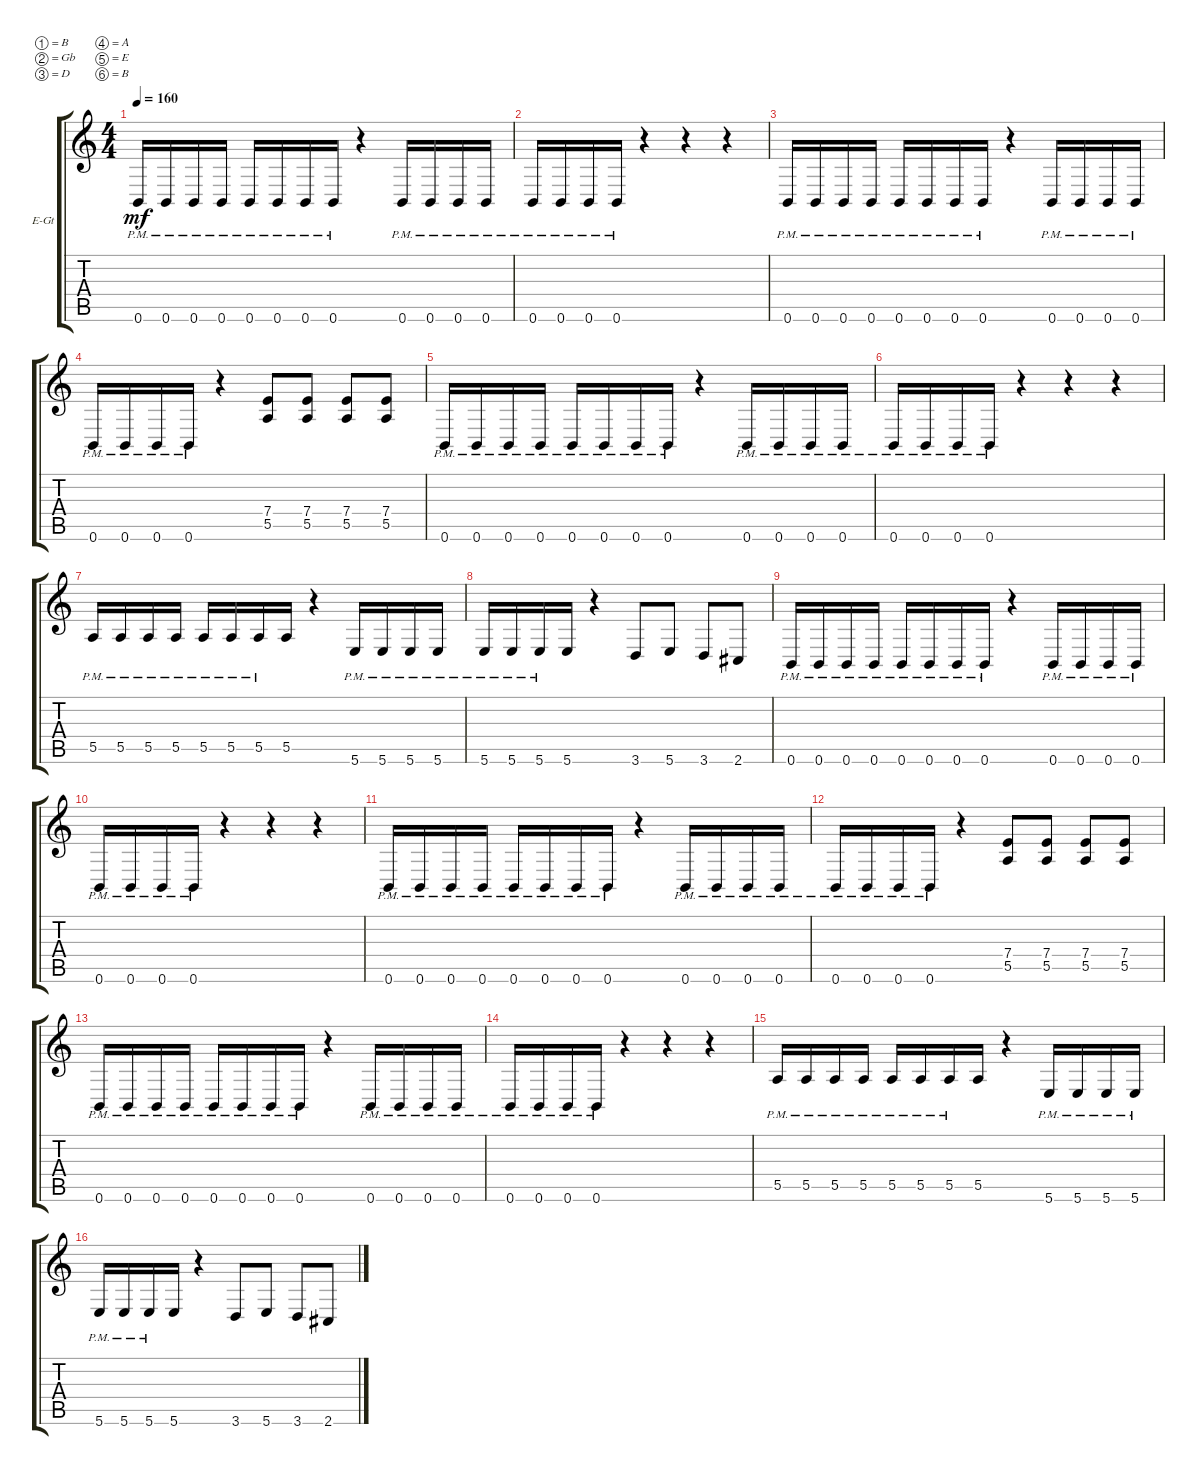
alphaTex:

\bracketExtendMode groupsimilarinstruments
\firstSystemTrackNameOrientation horizontal
\otherSystemsTrackNameOrientation horizontal
\track ("Guitar 2" "E-Gt") {instrument distortionguitar}
\staff {score tabs}
\tuning (B3 Gb3 D3 A2 E2 B1)
\ts (4 4)
\tempo 160
\clef g2
\ks c
0.6{pm}.16{dy mf instrument distortionguitar} 0.6{pm}.16 0.6{pm}.16 0.6{pm}.16 0.6{pm}.16 0.6{pm}.16 0.6{pm}.16 0.6{pm}.16 r.4 0.6{pm}.16 0.6{pm}.16 0.6{pm}.16 0.6{pm}.16 |
0.6{pm}.16 0.6{pm}.16 0.6{pm}.16 0.6{pm}.16 r.4 r.4 r.4 |
0.6{pm}.16 0.6{pm}.16 0.6{pm}.16 0.6{pm}.16 0.6{pm}.16 0.6{pm}.16 0.6{pm}.16 0.6{pm}.16 r.4 0.6{pm}.16 0.6{pm}.16 0.6{pm}.16 0.6{pm}.16 |
0.6{pm}.16 0.6{pm}.16 0.6{pm}.16 0.6{pm}.16 r.4 (5.5 7.4).8 (5.5 7.4).8 (5.5 7.4).8 (5.5 7.4).8 |
0.6{pm}.16 0.6{pm}.16 0.6{pm}.16 0.6{pm}.16 0.6{pm}.16 0.6{pm}.16 0.6{pm}.16 0.6{pm}.16 r.4 0.6{pm}.16 0.6{pm}.16 0.6{pm}.16 0.6{pm}.16 |
0.6{pm}.16 0.6{pm}.16 0.6{pm}.16 0.6{pm}.16 r.4 r.4 r.4 |
5.5{pm}.16 5.5{pm}.16 5.5{pm}.16 5.5{pm}.16 5.5{pm}.16 5.5{pm}.16 5.5{pm}.16 5.5.16 r.4 5.6{pm}.16 5.6{pm}.16 5.6{pm}.16 5.6{pm}.16 |
5.6{pm}.16 5.6{pm}.16 5.6{pm}.16 5.6.16 r.4 3.6.8 5.6.8 3.6.8 2.6.8 |
0.6{pm}.16 0.6{pm}.16 0.6{pm}.16 0.6{pm}.16 0.6{pm}.16 0.6{pm}.16 0.6{pm}.16 0.6{pm}.16 r.4 0.6{pm}.16 0.6{pm}.16 0.6{pm}.16 0.6{pm}.16 |
0.6{pm}.16 0.6{pm}.16 0.6{pm}.16 0.6{pm}.16 r.4 r.4 r.4 |
0.6{pm}.16 0.6{pm}.16 0.6{pm}.16 0.6{pm}.16 0.6{pm}.16 0.6{pm}.16 0.6{pm}.16 0.6{pm}.16 r.4 0.6{pm}.16 0.6{pm}.16 0.6{pm}.16 0.6{pm}.16 |
0.6{pm}.16 0.6{pm}.16 0.6{pm}.16 0.6{pm}.16 r.4 (5.5 7.4).8 (5.5 7.4).8 (5.5 7.4).8 (5.5 7.4).8 |
0.6{pm}.16 0.6{pm}.16 0.6{pm}.16 0.6{pm}.16 0.6{pm}.16 0.6{pm}.16 0.6{pm}.16 0.6{pm}.16 r.4 0.6{pm}.16 0.6{pm}.16 0.6{pm}.16 0.6{pm}.16 |
0.6{pm}.16 0.6{pm}.16 0.6{pm}.16 0.6{pm}.16 r.4 r.4 r.4 |
5.5{pm}.16 5.5{pm}.16 5.5{pm}.16 5.5{pm}.16 5.5{pm}.16 5.5{pm}.16 5.5{pm}.16 5.5.16 r.4 5.6{pm}.16 5.6{pm}.16 5.6{pm}.16 5.6{pm}.16 |
5.6{pm}.16 5.6{pm}.16 5.6{pm}.16 5.6.16 r.4 3.6.8 5.6.8 3.6.8 2.6.8
